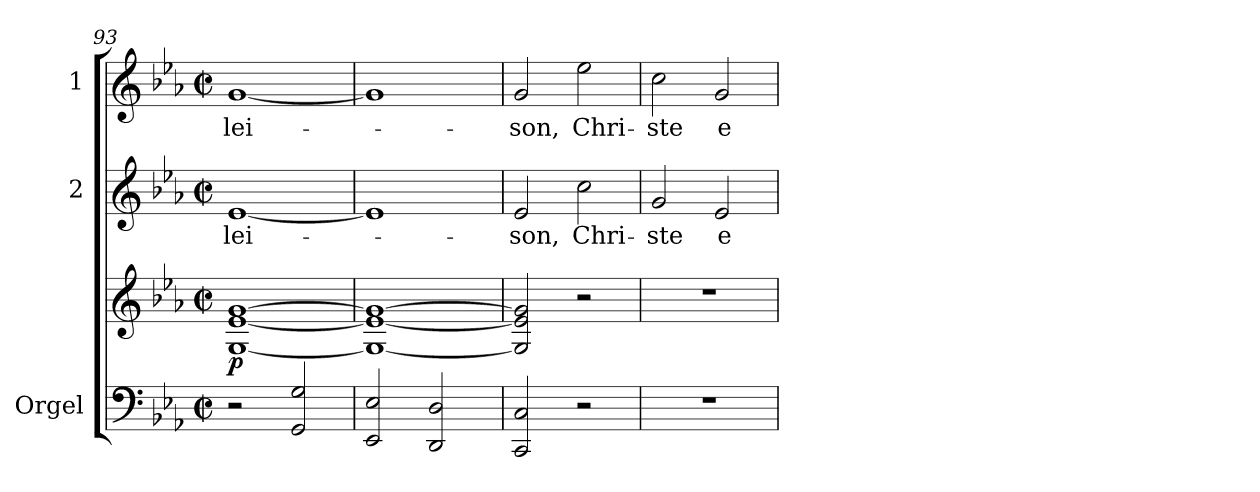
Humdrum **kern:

**kern	**kern	**dynam	**kern	**text	**kern	**text
*part3	*part3	*part3	*part2	*part2	*part1	*part1
*staff4	*staff3	*staff3/4	*staff2	*staff2	*staff1	*staff1
*I"Orgel	*	*	*I"2	*	*I"1	*
*I'Org.	*	*	*	*	*	*
*clefF4	*clefG2	*	*clefG2	*	*clefG2	*
*k[b-e-a-]	*k[b-e-a-]	*	*k[b-e-a-]	*	*k[b-e-a-]	*
*E-:	*E-:	*	*E-:	*	*E-:	*
*M2/2	*M2/2	*	*M2/2	*	*M2/2	*
*met(c|)	*met(c|)	*	*met(c|)	*	*met(c|)	*
=93	=93	=93	=93	=93	=93	=93
!	!	!LO:DY:b	!	!LO:LY:b	!	!LO:LY:b
2r	[1G [1e- [1g	p	[1e-	-lei-	[1g	-lei-
2GG/ 2G/	.	.	.	.	.	.
=94	=94	=94	=94	=94	=94	=94
2EE-/ 2E-/	1G_ 1e-_ 1g_	.	1e-]	.	1g]	.
2DD/ 2D/	.	.	.	.	.	.
=95	=95	=95	=95	=95	=95	=95
!	!	!	!	!LO:LY:b	!	!LO:LY:b
2CC/ 2C/	2G/] 2e-/] 2g/]	.	2e-/	-son,	2g/	-son,
!	!	!	!	!LO:LY:b	!	!LO:LY:b
2r	2r	.	2cc\	Chri-	2ee-\	Chri-
=96	=96	=96	=96	=96	=96	=96
!	!	!	!	!LO:LY:b	!	!LO:LY:b
1r	1r	.	2g/	-ste	2cc\	-ste
!	!	!	!	!LO:LY:b	!	!LO:LY:b
.	.	.	2e-/	e-	2g/	e-
=	=	=	=	=	=	=
*-	*-	*-	*-	*-	*-	*-
